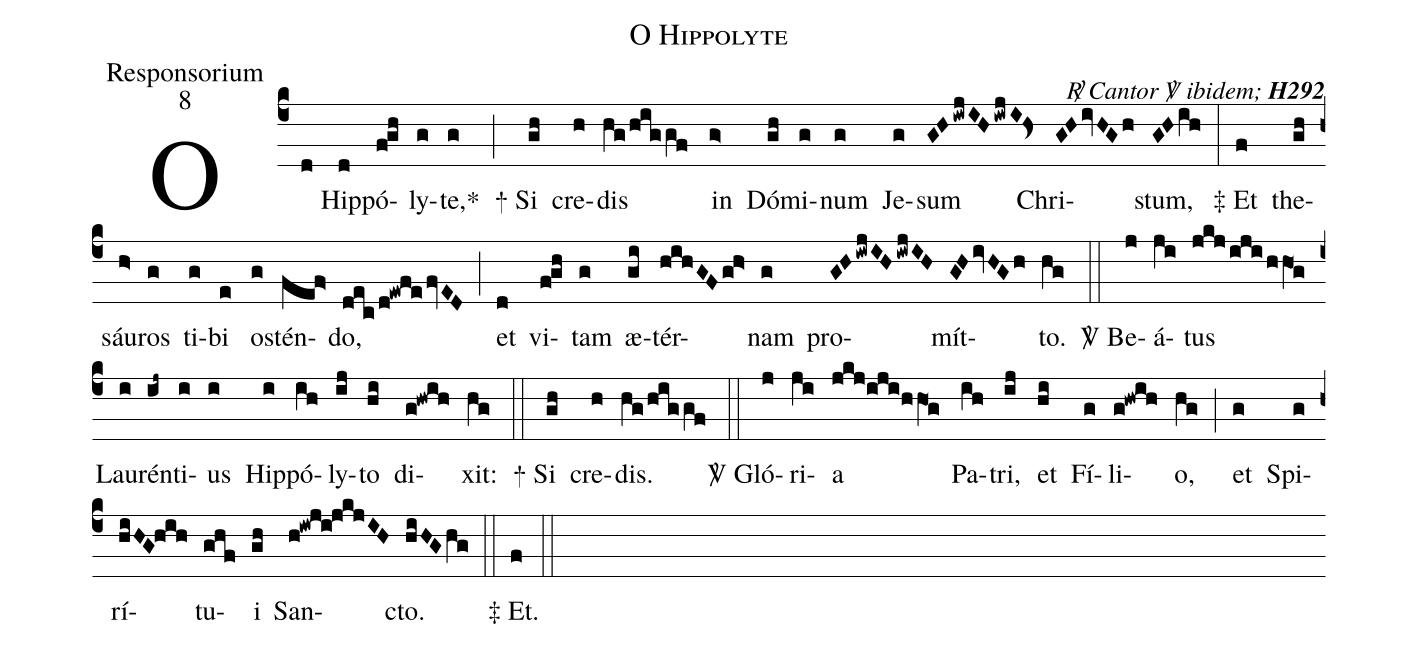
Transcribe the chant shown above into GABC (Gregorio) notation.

name:O Hippolyte;
office-part:Responsorium;
mode:8;
commentary:{\itshape\mdseries \Rbar\  Cantor \Vbar\ ibidem;\/}  {\bfseries H292};
%%
(c4) O(d) Hip(d)pó(fgh)ly(g)te,<sp>*</sp>(g) (;)
<sp>+</sp> Si(gh) cre(h)dis(hg/higgf) in(g>) Dó(gh)mi(g)num(g) Je(g)sum(GHiwjIHiwjI!Hs<) Chri(GHivHGh)stum,(GHih) (:)
<v>\ddag\ </v> Et(f) the(gh)sáu(h>)ros(g) ti(g)bi(e) o(g)stén(fef>)do,(dec/d!ewfefvED) (;)
et(d) vi(fgh)tam(g) æ(gi)tér(hihGFgh>)nam(g) pro(GHiwjIHiwjIH)mít(GHivHGh)to.(hg) (::)
<sp>V/</sp> Be(j)á(ji)tus(jkj/iji/hhO1g) Lau(i)rén(ij~)ti(i)us(i) Hip(i)pó(ih)ly(ij)to(hi) di(g!hwih)xit:(hg) (::)
<sp>+</sp> Si(gh) cre(h)dis.(hg/higgf) (::)
<sp>V/</sp> Gló(j)ri(ji)a(jkj/0iji/0hhO1g) Pa(ih)tri,(ij) et(hi) Fí(g)li(g@hwih)o,(hg) (;)
et(g) Spi(g)rí(hiHG@hih)tu(ghf)i(gh) San(h@iwji@jkjIH)cto.(hiHG/hg) (::)
<v>\ddag\ </v> Et.(f) (::)
